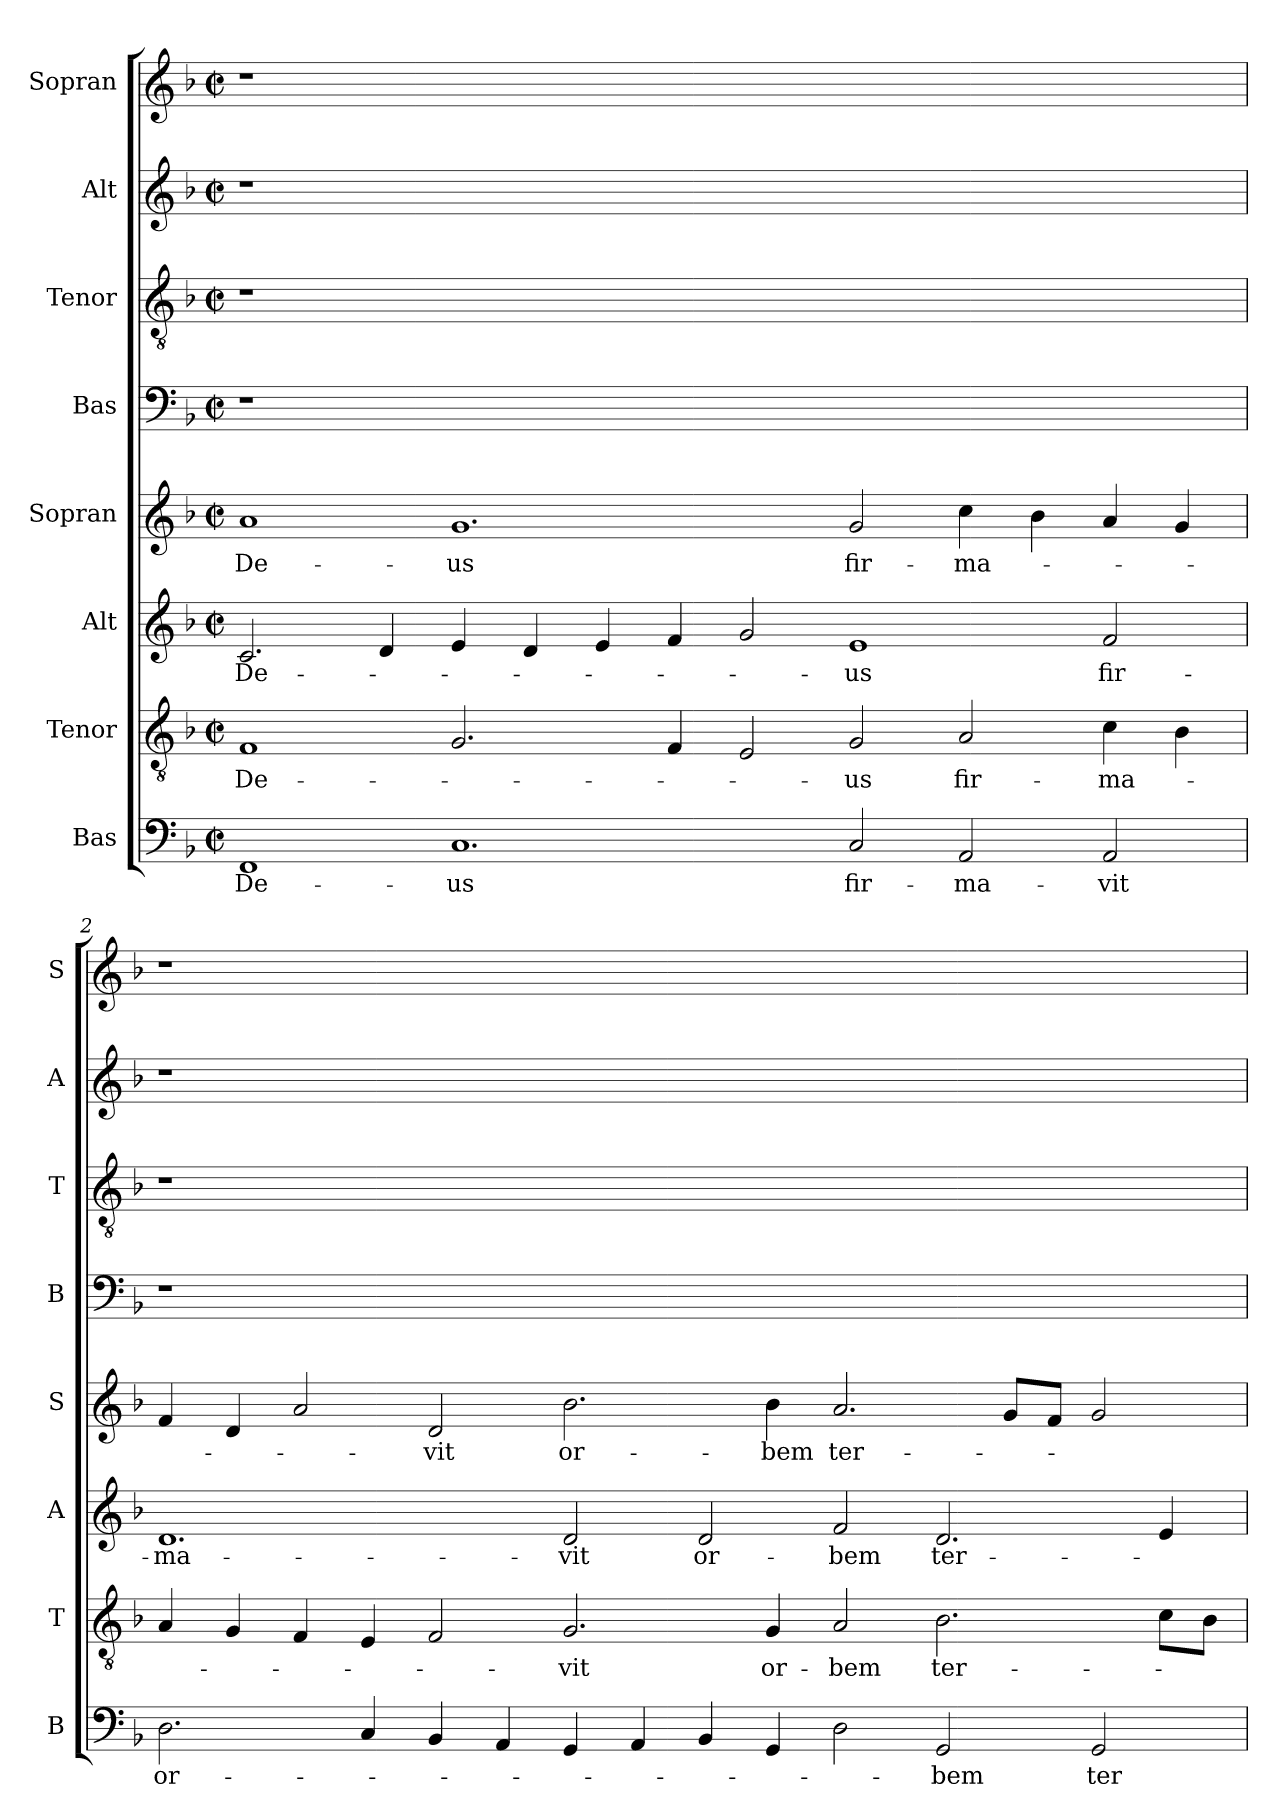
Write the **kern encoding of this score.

**kern	**text	**kern	**text	**kern	**text	**kern	**text	**kern	**kern	**kern	**kern
*part8	*part8	*part7	*part7	*part6	*part6	*part5	*part5	*part4	*part3	*part2	*part1
*staff8	*staff8	*staff7	*staff7	*staff6	*staff6	*staff5	*staff5	*staff4	*staff3	*staff2	*staff1
*I"Bas	*	*I"Tenor	*	*I"Alt	*	*I"Sopran	*	*I"Bas	*I"Tenor	*I"Alt	*I"Sopran
*I'B	*	*I'T	*	*I'A	*	*I'S	*	*I'B	*I'T	*I'A	*I'S
*clefF4	*	*clefGv2	*	*clefG2	*	*clefG2	*	*clefF4	*clefGv2	*clefG2	*clefG2
*k[b-]	*	*k[b-]	*	*k[b-]	*	*k[b-]	*	*k[b-]	*k[b-]	*k[b-]	*k[b-]
*F:	*	*F:	*	*F:	*	*F:	*	*F:	*F:	*F:	*F:
*M2/2	*	*M2/2	*	*M2/2	*	*M2/2	*	*M2/2	*M2/2	*M2/2	*M2/2
*met(c|)	*	*met(c|)	*	*met(c|)	*	*met(c|)	*	*met(c|)	*met(c|)	*met(c|)	*met(c|)
=1	=1	=1	=1	=1	=1	=1	=1	=1	=1	=1	=1
!	!LO:LY:b	!	!LO:LY:b	!	!LO:LY:b	!	!LO:LY:b	!	!	!	!
1FF	De-	1F	De-	2.c/	De-	1a	De-	1r	1r	1r	1r
.	.	.	.	4d/	.	.	.	.	.	.	.
!	!LO:LY:b	!	!	!	!	!	!LO:LY:b	!	!	!	!
1.C	-us	2.G/	.	4e/	.	1.g	-us	0.ryy	0.ryy	0.ryy	0.ryy
.	.	.	.	4d/	.	.	.	.	.	.	.
.	.	.	.	4e/	.	.	.	.	.	.	.
.	.	4F/	.	4f/	.	.	.	.	.	.	.
.	.	2E/	.	2g/	.	.	.	.	.	.	.
!	!LO:LY:b	!	!LO:LY:b	!	!LO:LY:b	!	!LO:LY:b	!	!	!	!
2C/	fir-	2G/	-us	1e	-us	2g/	fir-	.	.	.	.
!	!LO:LY:b	!	!LO:LY:b	!	!	!	!LO:LY:b	!	!	!	!
2AA/	-ma-	2A/	fir-	.	.	4cc\	-ma-	.	.	.	.
.	.	.	.	.	.	4b-\	.	.	.	.	.
!	!LO:LY:b	!	!LO:LY:b	!	!LO:LY:b	!	!	!	!	!	!
2AA/	-vit	4c\	-ma-	2f/	fir-	4a/	.	.	.	.	.
.	.	4B-\	.	.	.	4g/	.	.	.	.	.
=2	=2	=2	=2	=2	=2	=2	=2	=2	=2	=2	=2
!	!LO:LY:b	!	!	!	!LO:LY:b	!	!	!	!	!	!
2.D\	or-	4A/	.	1.d	-ma-	4f/	.	1r	1r	1r	1r
.	.	4G/	.	.	.	4d/	.	.	.	.	.
.	.	4F/	.	.	.	2a/	.	.	.	.	.
4C/	.	4E/	.	.	.	.	.	.	.	.	.
!	!	!	!	!	!	!	!LO:LY:b	!	!	!	!
4BB-/	.	2F/	.	.	.	2d/	-vit	0.ryy	0.ryy	0.ryy	0.ryy
4AA/	.	.	.	.	.	.	.	.	.	.	.
!	!	!	!LO:LY:b	!	!LO:LY:b	!	!LO:LY:b	!	!	!	!
4GG/	.	2.G/	-vit	2d/	-vit	2.b-\	or-	.	.	.	.
4AA/	.	.	.	.	.	.	.	.	.	.	.
!	!	!	!	!	!LO:LY:b	!	!	!	!	!	!
4BB-/	.	.	.	2d/	or-	.	.	.	.	.	.
!	!	!	!LO:LY:b	!	!	!	!LO:LY:b	!	!	!	!
4GG/	.	4G/	or-	.	.	4b-\	-bem	.	.	.	.
!	!	!	!LO:LY:b	!	!LO:LY:b	!	!LO:LY:b	!	!	!	!
2D\	.	2A/	-bem	2f/	-bem	2.a/	ter-	.	.	.	.
!	!LO:LY:b	!	!LO:LY:b	!	!LO:LY:b	!	!	!	!	!	!
2GG/	-bem	2.B-\	ter-	2.d/	ter-	.	.	.	.	.	.
.	.	.	.	.	.	8g/L	.	.	.	.	.
.	.	.	.	.	.	8f/J	.	.	.	.	.
!	!LO:LY:b	!	!	!	!	!	!	!	!	!	!
2GG/	ter-	.	.	.	.	2g/	.	.	.	.	.
.	.	8c\L	.	4e/	.	.	.	.	.	.	.
.	.	8B-\J	.	.	.	.	.	.	.	.	.
=	=	=	=	=	=	=	=	=	=	=	=
*-	*-	*-	*-	*-	*-	*-	*-	*-	*-	*-	*-
